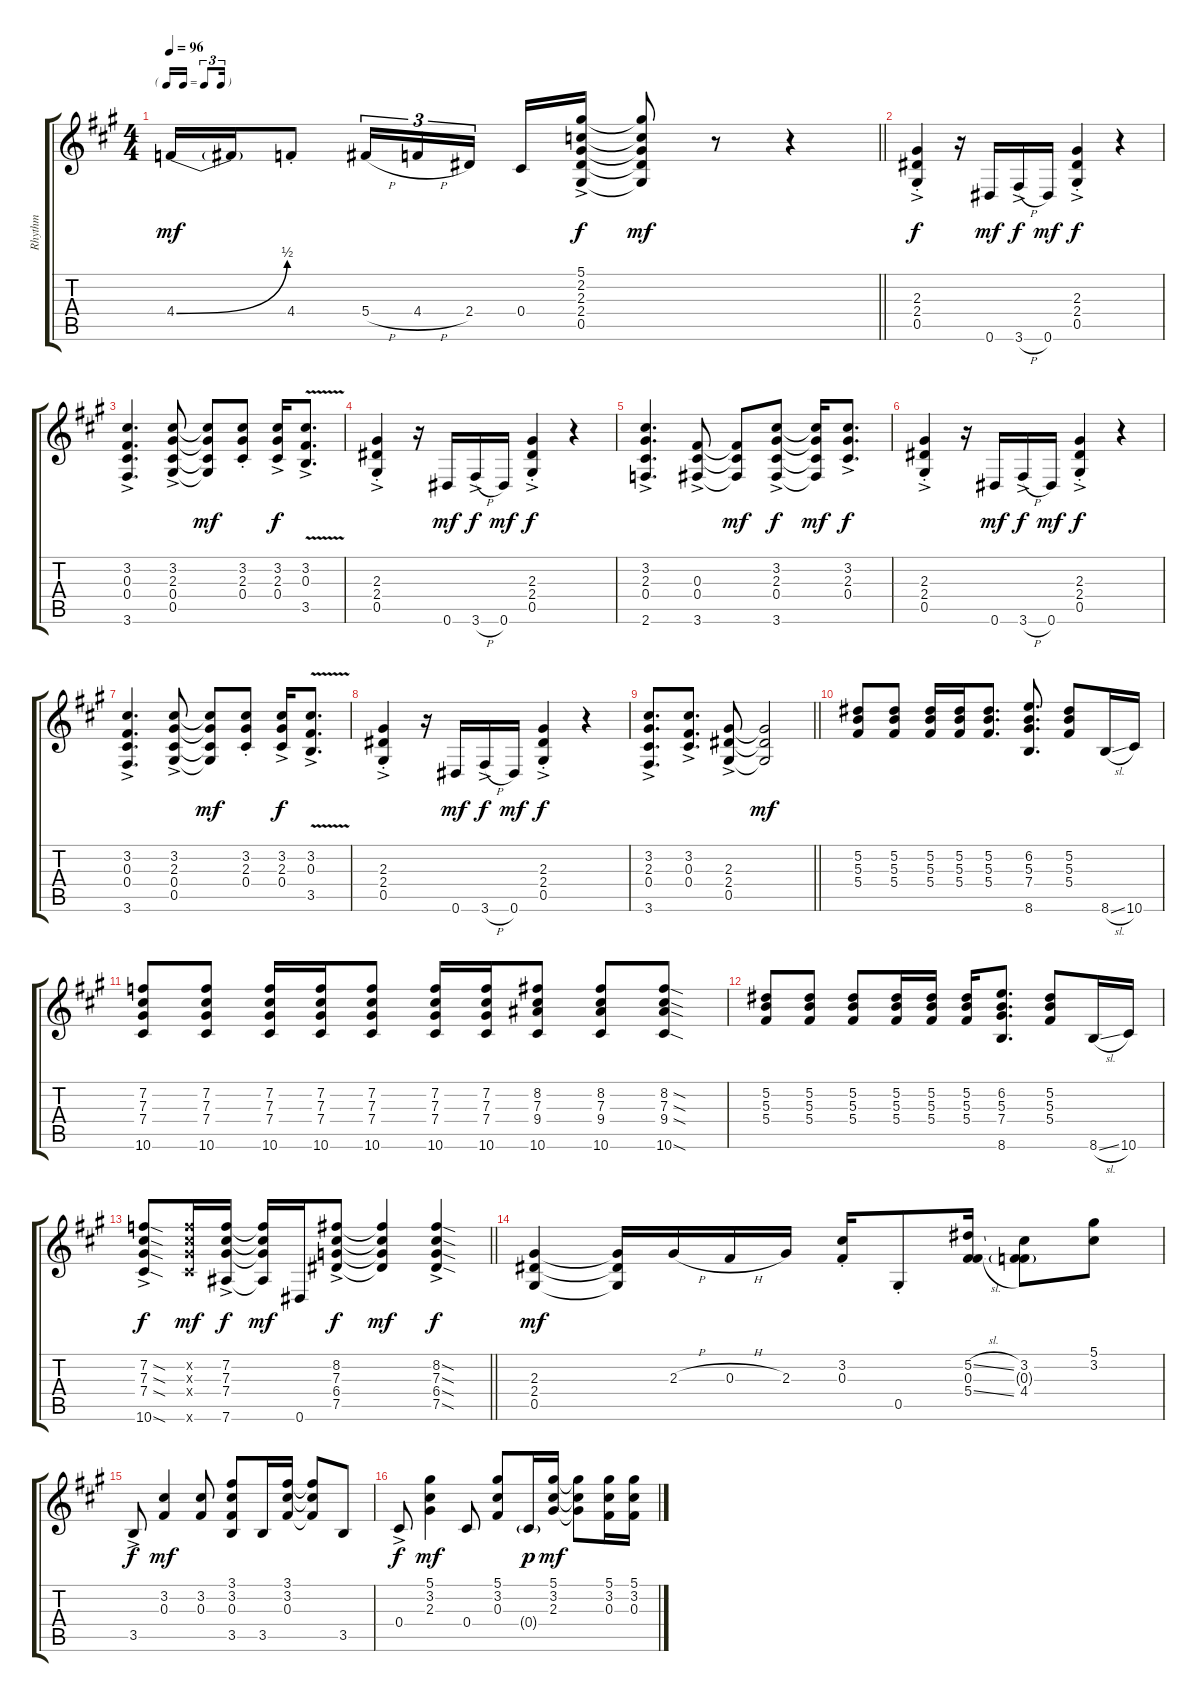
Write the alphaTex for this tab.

\track ("Rhythm" "Rhythm") {instrument overdrivenguitar}
\staff {score tabs}
\tuning (Eb4 Bb3 Gb3 Db3 Ab2 Eb2) {hide}
\ts (4 4)
\tf triplet16th
\tempo 96
\clef g2
\barLineRight lightlight
\ks a
4.4{be (bend 0 0 60 2) t}.16{dy mf} 4.4{t}.16 4.4{st}.8 5.4{h}.16{tu (3 2)} 4.4{h}.16{tu (3 2)} 2.4.16{tu (3 2) beam splitsecondary} 0.4.16 (5.1{ac} 2.2{ac} 2.3{ac} 2.4{ac} 0.5{ac}).16{dy f} (5.1{t} 2.2{t} 2.3{t} 2.4{t} 0.5{t}).8{dy mf} r.8 r.4 |
(2.3{ac st} 2.4{ac st} 0.5{ac st}).4{dy f} r.16 0.6.16{dy mf} 3.6{h ac}.16{dy f} 0.6.16{dy mf} (2.3{ac st} 2.4{ac st} 0.5{ac st}).4{dy f} r.4 |
(3.2{ac} 0.3{ac} 0.4{ac} 3.6{ac}).4{d} (3.2{ac} 2.3{ac} 0.4{ac} 0.5{ac}).8 (3.2{t} 2.3{t} 0.4{t} 0.5{t}).8{dy mf} (3.2{st} 2.3{st} 0.4{st}).8 (3.2{ac} 2.3{ac} 0.4{ac}).16{dy f} (3.2{v ac} 0.3{v ac} 3.5{v ac}).8{d} |
(2.3{ac st} 2.4{ac st} 0.5{ac st}).4 r.16 0.6.16{dy mf} 3.6{h ac}.16{dy f} 0.6.16{dy mf} (2.3{ac st} 2.4{ac st} 0.5{ac st}).4{dy f} r.4 |
(3.2{ac} 2.3{ac} 0.4{ac} 2.6{ac}).4{d} (0.3{ac} 0.4{ac} 3.6{ac}).8 (0.3{t} 0.4{t} 3.6{t}).8{dy mf} (3.2{ac} 2.3{ac} 0.4{ac} 3.6{ac}).8{dy f} (3.2{t} 2.3{t} 0.4{t} 3.6{t}).16{dy mf} (3.2{ac} 2.3{ac} 0.4{ac}).8{d dy f} |
(2.3{ac st} 2.4{ac st} 0.5{ac st}).4 r.16 0.6.16{dy mf} 3.6{h ac}.16{dy f} 0.6.16{dy mf} (2.3{ac st} 2.4{ac st} 0.5{ac st}).4{dy f} r.4 |
(3.2{ac} 0.3{ac} 0.4{ac} 3.6{ac}).4{d} (3.2{ac} 2.3{ac} 0.4{ac} 0.5{ac}).8 (3.2{t} 2.3{t} 0.4{t} 0.5{t}).8{dy mf} (3.2{st} 2.3{st} 0.4{st}).8 (3.2{ac} 2.3{ac} 0.4{ac}).16{dy f} (3.2{v ac} 0.3{v ac} 3.5{v ac}).8{d} |
(2.3{ac st} 2.4{ac st} 0.5{ac st}).4 r.16 0.6.16{dy mf} 3.6{h ac}.16{dy f} 0.6.16{dy mf} (2.3{ac st} 2.4{ac st} 0.5{ac st}).4{dy f} r.4 |
\barLineRight lightlight
(3.2{ac} 2.3{ac} 0.4{ac} 3.6{ac}).8{d} (3.2{ac} 0.3{ac} 0.4{ac}).8{d} (2.3{ac} 2.4{ac} 0.5{ac}).8 (2.3{t} 2.4{t} 0.5{t}).2{dy mf} |
(5.2 5.3 5.4).8 (5.2 5.3 5.4).8 (5.2 5.3 5.4).16 (5.2 5.3 5.4).16 (5.2 5.3 5.4).8{d} (6.2 5.3 7.4 8.6).8{d} (5.2 5.3 5.4).8 8.6{sl}.16 10.6.16 |
(7.2 7.3 7.4 10.6).8 (7.2 7.3 7.4 10.6).8 (7.2 7.3 7.4 10.6).16 (7.2 7.3 7.4 10.6).16 (7.2 7.3 7.4 10.6).8 (7.2 7.3 7.4 10.6).16 (7.2 7.3 7.4 10.6).16 (8.2 7.3 9.4 10.6).8 (8.2 7.3 9.4 10.6).8 (8.2{sod} 7.3{sod} 9.4{sod} 10.6{sod}).8 |
(5.2 5.3 5.4).8 (5.2 5.3 5.4).8 (5.2 5.3 5.4).8 (5.2 5.3 5.4).16 (5.2 5.3 5.4).16 (5.2 5.3 5.4).16 (6.2 5.3 7.4 8.6).8{d} (5.2 5.3 5.4).8 8.6{sl}.16 10.6.16 |
\barLineRight lightlight
(7.2{sod ac} 7.3{sod ac} 7.4{sod ac} 10.6{sod ac}).8{dy f} (7.2{x} 7.3{x} 7.4{x} 10.6{x}).16{dy mf} (7.2{ac} 7.3{ac} 7.4{ac} 7.6{ac}).16{dy f} (7.2{t} 7.3{t} 7.4{t} 7.6{t}).16{dy mf} 0.6.16 (8.2{ac} 7.3{ac} 6.4{ac} 7.5{ac}).8{dy f} (8.2{t} 7.3{t} 6.4{t} 7.5{t}).4{dy mf} (8.2{sod ac} 7.3{sod ac} 6.4{sod ac} 7.5{sod ac}).4{dy f} |
(2.3 2.4 0.5).4{dy mf} (2.3{t} 2.4{t} 0.5{t}).16 2.3{h}.16 0.3{h}.16 2.3.16 (3.2{st} 0.3{st}).16 0.5{st}.8 (5.2{sl} 0.3 5.4{sl}).16 (3.2 0.3{g} 4.4).8 (5.1 3.2).8 |
3.5{ac}.8{dy f} (3.2 0.3).4{dy mf} (3.2 0.3).8 (3.1 3.2 0.3 3.5).8 3.5.16 (3.1 3.2 0.3).16 (3.1{t} 3.2{t} 0.3{t}).8 3.5.8 |
0.4{ac}.8{dy f} (5.1 3.2 2.3).4{dy mf} 0.4.8 (5.1 3.2 0.3).8 0.4{g}.16{dy p} (5.1 3.2 2.3).16{dy mf} (5.1{t} 3.2{t} 2.3{t}).8 (5.1 3.2 0.3).16 (5.1 3.2 0.3).16
